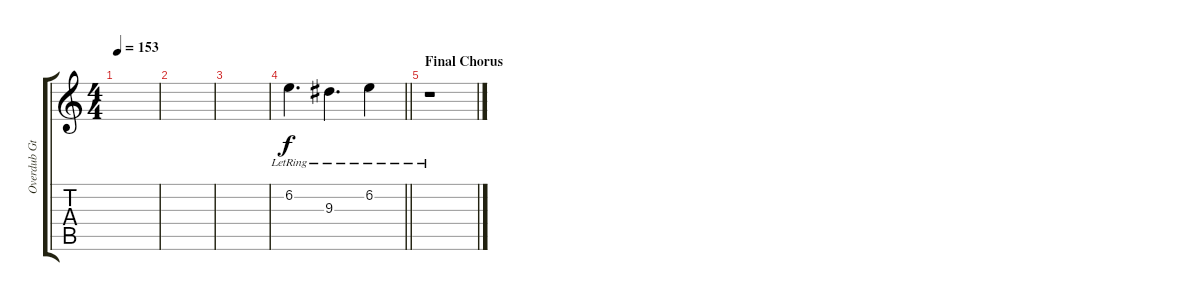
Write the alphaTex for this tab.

\track ("Overdub Gtr" "Overdub Gt") {instrument distortionguitar}
\staff {score tabs}
\tuning (Eb4 Bb3 Gb3 Db3 Ab2 Db2) {hide}
\ts (4 4)
\tempo 153
\clef g2
\ks c
|
|
|
\barLineRight lightlight
6.2{lr}.4{d volume 9} 9.3{lr}.4{d} 6.2{lr}.4 |
\section ("" "Final Chorus")
r.1
